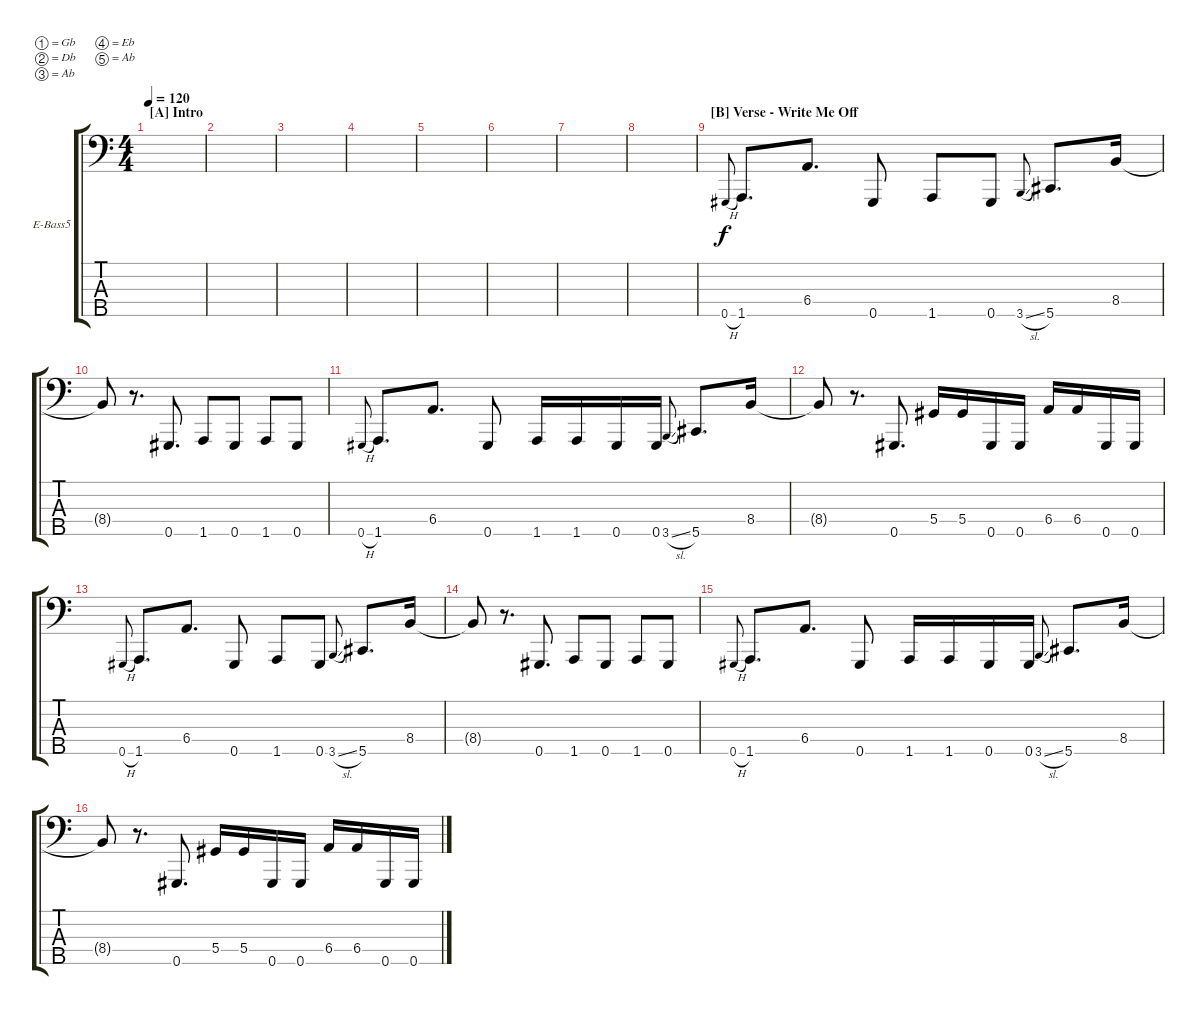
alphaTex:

\defaultSystemsLayout 4
\bracketExtendMode groupsimilarinstruments
\firstSystemTrackNameOrientation horizontal
\otherSystemsTrackNameOrientation horizontal
\track ("Electric Bass" "E-Bass5") {instrument electricbassfinger}
\staff {score tabs}
\tuning (Gb2 Db2 Ab1 Eb1 Ab0)
\ts (4 4)
\section ("A" "Intro")
\tempo 120
\clef f4
\scale
0.487395
\ks c
|
\scale
0.256303 |
\scale
0.256303 |
\scale
0.333333 |
\scale
0.333333 |
\scale
0.333333 |
\scale
0.333333 |
\scale
0.333333 |
\section ("B" "Verse - Write Me Off")
\scale
0.333333 0.5{h}.8{gr onbeat} 1.5.8{d} 6.4.8{d} 0.5.8 1.5.8 0.5.8 3.5{sl}.8{gr onbeat} 5.5.8{d} 8.4.16 |
\scale
0.333333 8.4{t}.8 r.8{d} 0.5.8{d} 1.5.8 0.5.8 1.5.8 0.5.8 |
\scale
0.333333 0.5{h}.8{gr onbeat} 1.5.8{d} 6.4.8{d} 0.5.8 1.5.16 1.5.16 0.5.16 0.5.16 3.5{sl}.8{gr onbeat} 5.5.8{d} 8.4.16 |
\scale
0.333333 8.4{t}.8 r.8{d} 0.5.8{d} 5.4.16 5.4.16 0.5.16 0.5.16 6.4.16 6.4.16 0.5.16 0.5.16 |
\scale
0.333333 0.5{h}.8{gr onbeat} 1.5.8{d} 6.4.8{d} 0.5.8 1.5.8 0.5.8 3.5{sl}.8{gr onbeat} 5.5.8{d} 8.4.16 |
\scale
0.333333 8.4{t}.8 r.8{d} 0.5.8{d} 1.5.8 0.5.8 1.5.8 0.5.8 |
\scale
0.333333 0.5{h}.8{gr onbeat} 1.5.8{d} 6.4.8{d} 0.5.8 1.5.16 1.5.16 0.5.16 0.5.16 3.5{sl}.8{gr onbeat} 5.5.8{d} 8.4.16 |
\scale
0.333333 8.4{t}.8 r.8{d} 0.5.8{d} 5.4.16 5.4.16 0.5.16 0.5.16 6.4.16 6.4.16 0.5.16 0.5.16
